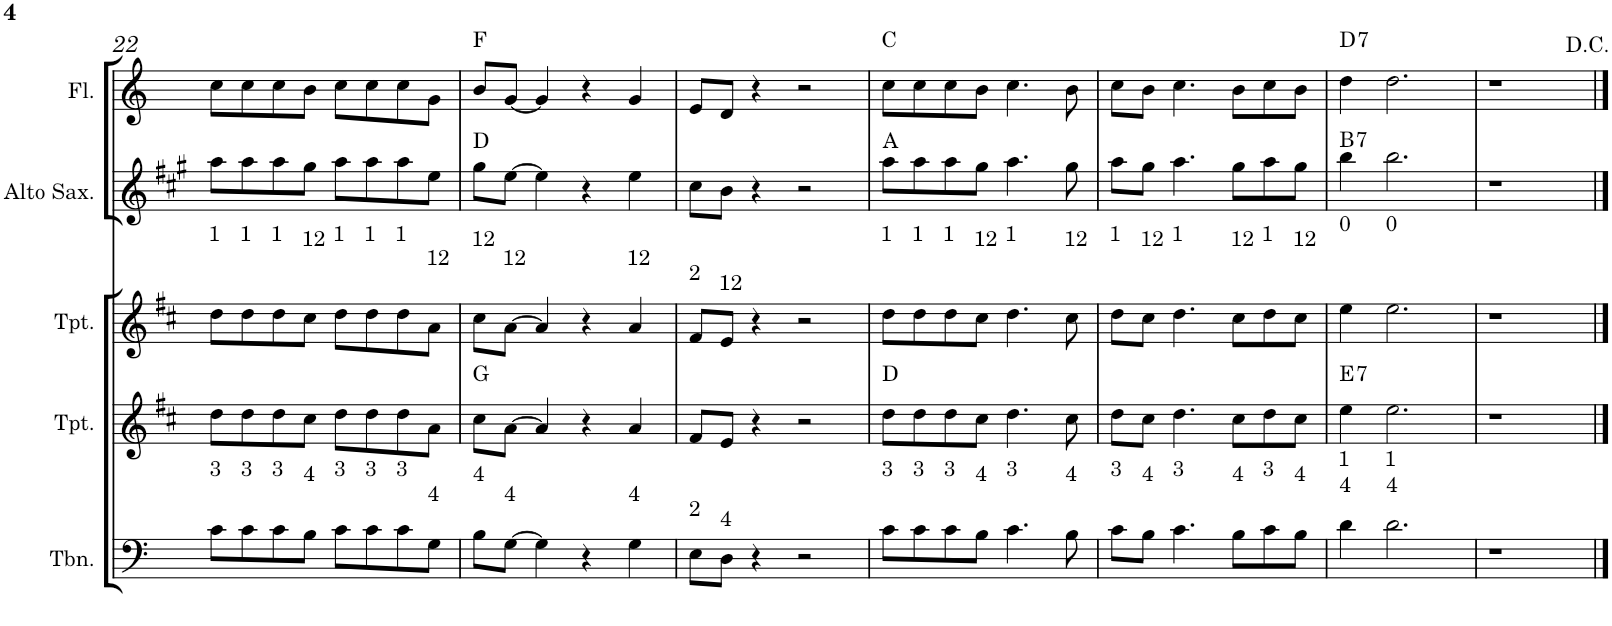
**kern	**kern	**harte	**kern	**kern	**harte	**kern	**harte
*part5	*part4	*part4	*part3	*part2	*part2	*part1	*part1
*staff5	*staff4	*	*staff3	*staff2	*	*staff1	*
*I"C clavF	*I"Bb	*	*I"Bb - Pirata	*I"Eb	*	*I"C clavG	*
!!LO:PB:g=z
*clefF4	*clefG2	*	*clefG2	*clefG2	*	*clefG2	*
*	*Trd1c2	*	*Trd1c2	*Trd5c9	*	*	*
*k[]	*k[f#c#]	*	*k[f#c#]	*k[f#c#g#]	*	*k[]	*
*M4/4	*M4/4	*	*M4/4	*M4/4	*	*M4/4	*
=22	=22	=22	=22	=22	=22	=22	=22
!	!	!	!LO:TX:a:t=1	!	!	!	!
!LO:TX:a:t=3	!	!	!	!	!	!	!
8c\L	8dd\L	.	8dd\L	8aa\L	.	8cc\L	.
!	!	!	!LO:TX:a:t=1	!	!	!	!
!LO:TX:a:t=3	!	!	!	!	!	!	!
8c\	8dd\	.	8dd\	8aa\	.	8cc\	.
!	!	!	!LO:TX:a:t=1	!	!	!	!
!LO:TX:a:t=3	!	!	!	!	!	!	!
8c\	8dd\	.	8dd\	8aa\	.	8cc\	.
!	!	!	!LO:TX:a:t=12	!	!	!	!
!LO:TX:a:t=4	!	!	!	!	!	!	!
8B\J	8cc#\J	.	8cc#\J	8gg#\J	.	8b\J	.
!	!	!	!LO:TX:a:t=1	!	!	!	!
!LO:TX:a:t=3	!	!	!	!	!	!	!
8c\L	8dd\L	.	8dd\L	8aa\L	.	8cc\L	.
!	!	!	!LO:TX:a:t=1	!	!	!	!
!LO:TX:a:t=3	!	!	!	!	!	!	!
8c\	8dd\	.	8dd\	8aa\	.	8cc\	.
!	!	!	!LO:TX:a:t=1	!	!	!	!
!LO:TX:a:t=3	!	!	!	!	!	!	!
8c\	8dd\	.	8dd\	8aa\	.	8cc\	.
!	!	!	!LO:TX:a:t=12	!	!	!	!
!LO:TX:a:t=4	!	!	!	!	!	!	!
8G\J	8a\J	.	8a\J	8ee\J	.	8g\J	.
=23	=23	=23	=23	=23	=23	=23	=23
!	!	!	!LO:TX:a:t=12	!	!	!	!
!LO:TX:a:t=4	!	!	!	!	!	!	!
8B\L	8cc#\L	G:maj	8cc#\L	8gg#\L	D:maj	8b/L	F:maj
!	!	!	!LO:TX:a:t=12	!	!	!	!
!LO:TX:a:t=4	!	!	!	!	!	!	!
[>8G\J	[>8a\J	.	[>8a\J	[>8ee\J	.	[<8g/J	.
4G\]	4a/]	.	4a/]	4ee\]	.	4g/]	.
4r	4r	.	4r	4r	.	4r	.
!	!	!	!LO:TX:a:t=12	!	!	!	!
!LO:TX:a:t=4	!	!	!	!	!	!	!
4G\	4a/	.	4a/	4ee\	.	4g/	.
=24	=24	=24	=24	=24	=24	=24	=24
!	!	!	!LO:TX:a:t=2	!	!	!	!
!LO:TX:a:t=2	!	!	!	!	!	!	!
8E\L	8f#/L	.	8f#/L	8cc#\L	.	8e/L	.
!	!	!	!LO:TX:a:t=12	!	!	!	!
!LO:TX:a:t=4	!	!	!	!	!	!	!
8D\J	8e/J	.	8e/J	8b\J	.	8d/J	.
4r	4r	.	4r	4r	.	4r	.
2r	2r	.	2r	2r	.	2r	.
=25	=25	=25	=25	=25	=25	=25	=25
!	!	!	!LO:TX:a:t=1	!	!	!	!
!LO:TX:a:t=3	!	!	!	!	!	!	!
8c\L	8dd\L	D:maj	8dd\L	8aa\L	A:maj	8cc\L	C:maj
!	!	!	!LO:TX:a:t=1	!	!	!	!
!LO:TX:a:t=3	!	!	!	!	!	!	!
8c\	8dd\	.	8dd\	8aa\	.	8cc\	.
!	!	!	!LO:TX:a:t=1	!	!	!	!
!LO:TX:a:t=3	!	!	!	!	!	!	!
8c\	8dd\	.	8dd\	8aa\	.	8cc\	.
!	!	!	!LO:TX:a:t=12	!	!	!	!
!LO:TX:a:t=4	!	!	!	!	!	!	!
8B\J	8cc#\J	.	8cc#\J	8gg#\J	.	8b\J	.
!	!	!	!LO:TX:a:t=1	!	!	!	!
!LO:TX:a:t=3	!	!	!	!	!	!	!
4.c\	4.dd\	.	4.dd\	4.aa\	.	4.cc\	.
!	!	!	!LO:TX:a:t=12	!	!	!	!
!LO:TX:a:t=4	!	!	!	!	!	!	!
8B\	8cc#\	.	8cc#\	8gg#\	.	8b\	.
=26	=26	=26	=26	=26	=26	=26	=26
!	!	!	!LO:TX:a:t=1	!	!	!	!
!LO:TX:a:t=3	!	!	!	!	!	!	!
8c\L	8dd\L	.	8dd\L	8aa\L	.	8cc\L	.
!	!	!	!LO:TX:a:t=12	!	!	!	!
!LO:TX:a:t=4	!	!	!	!	!	!	!
8B\J	8cc#\J	.	8cc#\J	8gg#\J	.	8b\J	.
!	!	!	!LO:TX:a:t=1	!	!	!	!
!LO:TX:a:t=3	!	!	!	!	!	!	!
4.c\	4.dd\	.	4.dd\	4.aa\	.	4.cc\	.
!	!	!	!LO:TX:a:t=12	!	!	!	!
!LO:TX:a:t=4	!	!	!	!	!	!	!
8B\L	8cc#\L	.	8cc#\L	8gg#\L	.	8b\L	.
!	!	!	!LO:TX:a:t=1	!	!	!	!
!LO:TX:a:t=3	!	!	!	!	!	!	!
8c\	8dd\	.	8dd\	8aa\	.	8cc\	.
!	!	!	!LO:TX:a:t=12	!	!	!	!
!LO:TX:a:t=4	!	!	!	!	!	!	!
8B\J	8cc#\J	.	8cc#\J	8gg#\J	.	8b\J	.
=27	=27	=27	=27	=27	=27	=27	=27
!	!	!	!LO:TX:a:t=0	!	!	!	!
!LO:TX:a:t=1	!	!	!	!	!	!	!
!LO:TX:a:t=4	!	!LO:H:kt=7	!	!	!LO:H:kt=7	!	!LO:H:kt=7
4d\	4ee\	E:7	4ee\	4bb\	B:7	4dd\	D:7
!	!	!	!LO:TX:a:t=0	!	!	!	!
!LO:TX:a:t=1	!	!	!	!	!	!	!
!LO:TX:a:t=4	!	!	!	!	!	!	!
2.d\	2.ee\	.	2.ee\	2.bb\	.	2.dd\	.
=28	=28	=28	=28	=28	=28	=28	=28
1r	1r	.	1r	1r	.	1r	.
==	==	==	==	==	==	==	==
*-	*-	*-	*-	*-	*-	*-	*-
